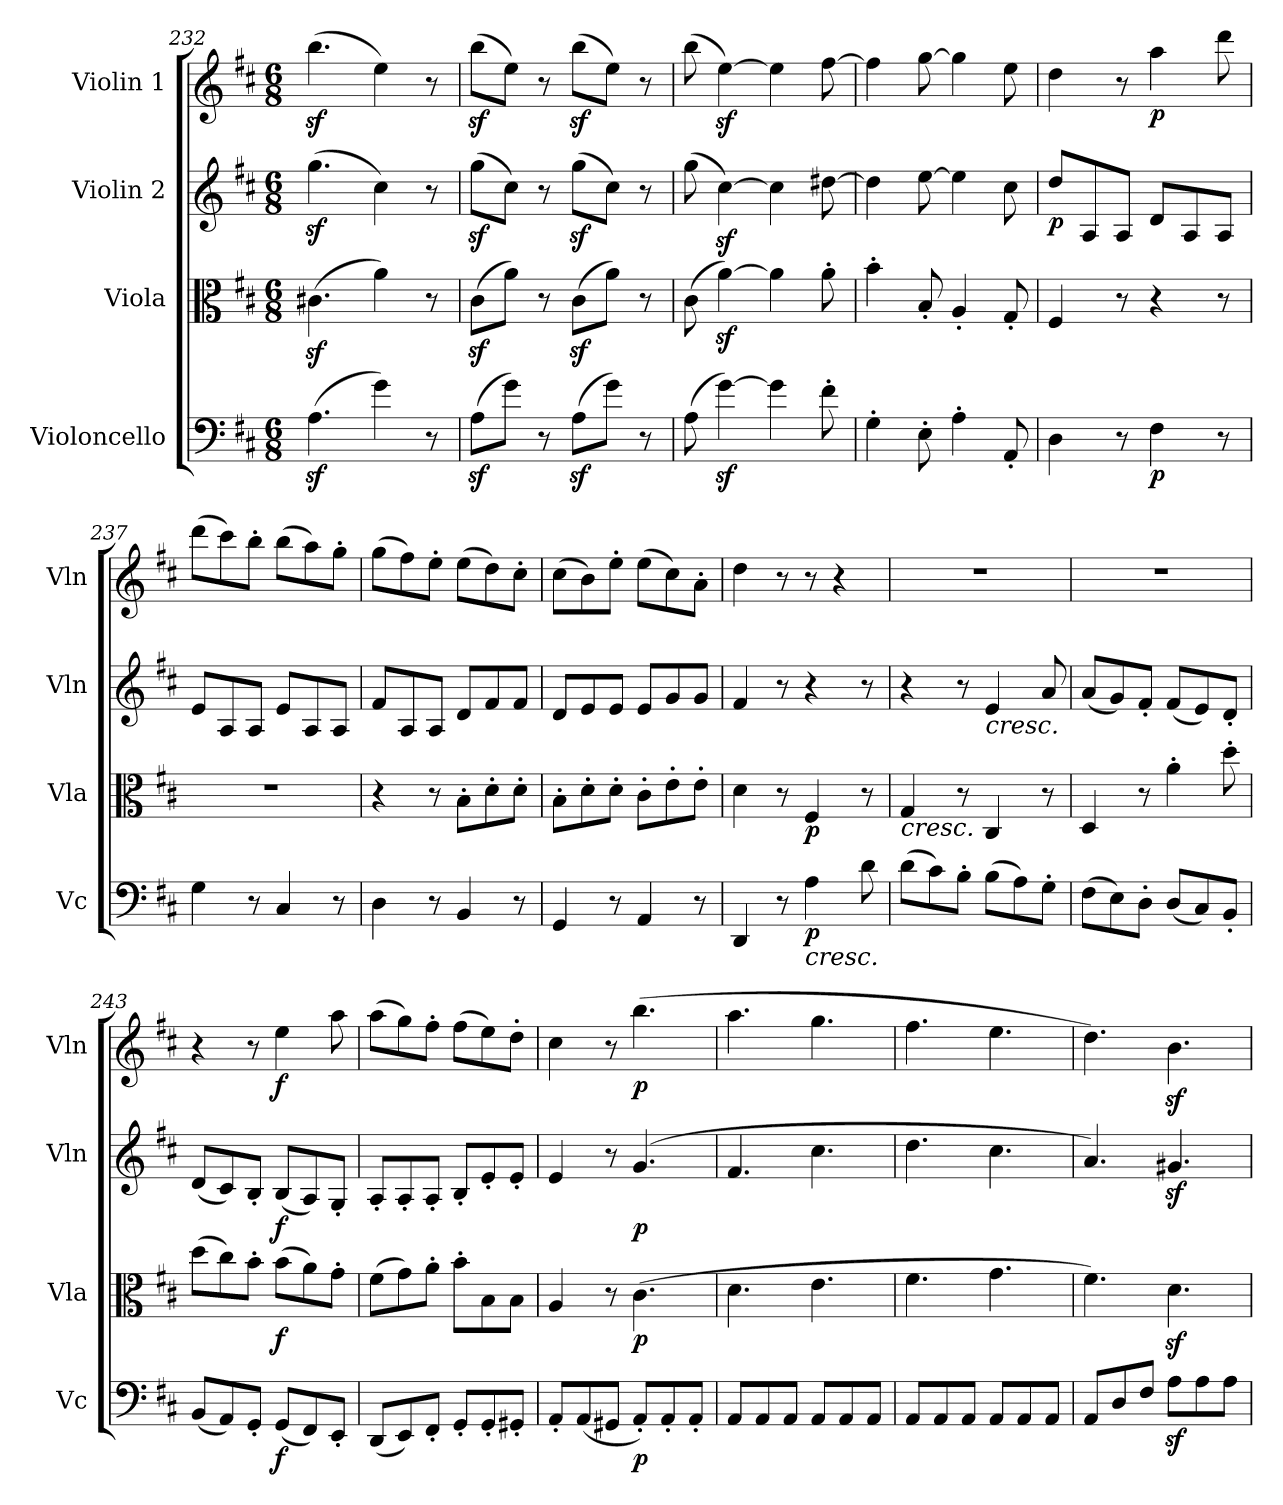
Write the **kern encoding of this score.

**kern	**dynam	**kern	**dynam	**kern	**dynam	**kern	**dynam
*part4	*part4	*part3	*part3	*part2	*part2	*part1	*part1
*staff4	*staff4	*staff3	*staff3	*staff2	*staff2	*staff1	*staff1
*I"Violoncello	*	*I"Viola	*	*I"Violin 2	*	*I"Violin 1	*
*I'Vc	*	*I'Vla	*	*I'Vln	*	*I'Vln	*
*clefF4	*	*clefC3	*	*clefG2	*	*clefG2	*
*k[f#c#]	*	*k[f#c#]	*	*k[f#c#]	*	*k[f#c#]	*
*M6/8	*	*M6/8	*	*M6/8	*	*M6/8	*
=232	=232	=232	=232	=232	=232	=232	=232
(4.Az<\	.	(4.c#Xz<\	.	(4.ggz<\	.	(4.bbz<\	.
4g\)	.	4a\)	.	4cc#\)	.	4ee\)	.
8r	.	8r	.	8r	.	8r	.
=233	=233	=233	=233	=233	=233	=233	=233
(8Az<\L	.	(8c#z<\L	.	(8ggz<\L	.	(8bbz<\L	.
8g\J)	.	8a\J)	.	8cc#\J)	.	8ee\J)	.
8r	.	8r	.	8r	.	8r	.
(8Az<\L	.	(8c#z<\L	.	(8ggz<\L	.	(8bbz<\L	.
8g\J)	.	8a\J)	.	8cc#\J)	.	8ee\J)	.
8r	.	8r	.	8r	.	8r	.
=234	=234	=234	=234	=234	=234	=234	=234
(8A\	.	(8c#\	.	(8gg\	.	(8bb\	.
[4gz<\)	.	[4az<\)	.	[4cc#z<\)	.	[4eez<\)	.
4g\]	.	4a\]	.	4cc#\]	.	4ee\]	.
8f#'\	.	8a'\	.	[8dd#X\	.	[8ff#\	.
=235	=235	=235	=235	=235	=235	=235	=235
4G'\	.	4b'\	.	4dd#\]	.	4ff#\]	.
8E'\	.	8B'/	.	[8ee\	.	[8gg\	.
4A'\	.	4A'/	.	4ee\]	.	4gg\]	.
8AA'/	.	8G'/	.	8cc#\	.	8ee\	.
!!LO:LB:g=z
=236	=236	=236	=236	=236	=236	=236	=236
!	!	!	!	!	!LO:DY:b	!	!
4D\	.	4F#/	.	8dd/L	p	4dd\	.
.	.	.	.	8A/	.	.	.
8r	.	8r	.	8A/J	.	8r	.
!	!LO:DY:b	!	!	!	!	!	!LO:DY:b
4F#\	p	4r	.	8d/L	.	4aa\	p
.	.	.	.	8A/	.	.	.
8r	.	8r	.	8A/J	.	8ddd\	.
=237	=237	=237	=237	=237	=237	=237	=237
4G\	.	2.r	.	8e/L	.	(8ddd\L	.
.	.	.	.	8A/	.	8ccc#\)	.
8r	.	.	.	8A/J	.	8bb'\J	.
4C#/	.	.	.	8e/L	.	(8bb\L	.
.	.	.	.	8A/	.	8aa\)	.
8r	.	.	.	8A/J	.	8gg'\J	.
=238	=238	=238	=238	=238	=238	=238	=238
4D\	.	4r	.	8f#/L	.	(8gg\L	.
.	.	.	.	8A/	.	8ff#\)	.
8r	.	8r	.	8A/J	.	8ee'\J	.
4BB/	.	8B'\L	.	8d/L	.	(8ee\L	.
.	.	8d'\	.	8f#/	.	8dd\)	.
8r	.	8d'\J	.	8f#/J	.	8cc#'\J	.
=239	=239	=239	=239	=239	=239	=239	=239
4GG/	.	8B'\L	.	8d/L	.	(8cc#\L	.
.	.	8d'\	.	8e/	.	8b\)	.
8r	.	8d'\J	.	8e/J	.	8ee'\J	.
4AA/	.	8c#'\L	.	8e/L	.	(8ee\L	.
.	.	8e'\	.	8g/	.	8cc#\)	.
8r	.	8e'\J	.	8g/J	.	8a'\J	.
=240	=240	=240	=240	=240	=240	=240	=240
4DD/	.	4d\	.	4f#/	.	4dd\	.
8r	.	8r	.	8r	.	8r	.
!LO:TX:b:i:t=cresc.	!	!	!	!	!	!	!
!	!LO:DY:b	!	!LO:DY:b	!	!	!	!
4A\	p	4F#/	p	4r	.	8r	.
.	.	.	.	.	.	4r	.
8d\	.	8r	.	8r	.	.	.
=241	=241	=241	=241	=241	=241	=241	=241
!	!	!LO:TX:b:i:t=cresc.	!	!	!	!	!
(8d\L	.	4G/	.	4r	.	2.r	.
8c#\)	.	.	.	.	.	.	.
8B'\J	.	8r	.	8r	.	.	.
!	!	!	!	!LO:TX:b:i:t=cresc.	!	!	!
(8B\L	.	4C#/	.	4e/	.	.	.
8A\)	.	.	.	.	.	.	.
8G'\J	.	8r	.	8a/	.	.	.
=242	=242	=242	=242	=242	=242	=242	=242
(8F#\L	.	4D/	.	(8a/L	.	2.r	.
8E\)	.	.	.	8g/)	.	.	.
8D'\J	.	8r	.	8f#'/J	.	.	.
(8D/L	.	4a'\	.	(8f#/L	.	.	.
8C#/)	.	.	.	8e/)	.	.	.
8BB'/J	.	8dd'\	.	8d'/J	.	.	.
!!LO:PB:g=z
=243	=243	=243	=243	=243	=243	=243	=243
(8BB/L	.	(8dd\L	.	(8d/L	.	4r	.
8AA/)	.	8cc#\)	.	8c#/)	.	.	.
8GG'/J	.	8b'\J	.	8B'/J	.	8r	.
!	!LO:DY:b	!	!LO:DY:b	!	!LO:DY:b	!	!LO:DY:b
(8GG/L	f	(8b\L	f	(8B/L	f	4ee\	f
8FF#/)	.	8a\)	.	8A/)	.	.	.
8EE'/J	.	8g'\J	.	8G'/J	.	8aa\	.
!!LO:PB:g=z
=244	=244	=244	=244	=244	=244	=244	=244
(8DD/L	.	(8f#\L	.	8A'/L	.	(8aa\L	.
8EE/)	.	8g\)	.	8A'/	.	8gg\)	.
8FF#'/J	.	8a'\J	.	8A'/J	.	8ff#'\J	.
8GG'/L	.	8b'\L	.	8B'/L	.	(8ff#\L	.
8GG'/	.	8B\	.	8e'/	.	8ee\)	.
8GG#X'/J	.	8B\J	.	8e'/J	.	8dd'\J	.
=245	=245	=245	=245	=245	=245	=245	=245
8AA'/L	.	4A/	.	4e/	.	4cc#\	.
(8AA/	.	.	.	.	.	.	.
8GG#X/J	.	8r	.	8r	.	8r	.
!	!LO:DY:b	!	!LO:DY:b	!	!LO:DY:b	!	!LO:DY:b
8AA'/L)	p	(4.c#\	p	(4.g/	p	(4.bb\	p
8AA'/	.	.	.	.	.	.	.
8AA'/J	.	.	.	.	.	.	.
=246	=246	=246	=246	=246	=246	=246	=246
8AA/L	.	4.d\	.	4.f#/	.	4.aa\	.
8AA/	.	.	.	.	.	.	.
8AA/J	.	.	.	.	.	.	.
8AA/L	.	4.e\	.	4.cc#\	.	4.gg\	.
8AA/	.	.	.	.	.	.	.
8AA/J	.	.	.	.	.	.	.
=247	=247	=247	=247	=247	=247	=247	=247
8AA/L	.	4.f#\	.	4.dd\	.	4.ff#\	.
8AA/	.	.	.	.	.	.	.
8AA/J	.	.	.	.	.	.	.
8AA/L	.	4.g\	.	4.cc#\	.	4.ee\	.
8AA/	.	.	.	.	.	.	.
8AA/J	.	.	.	.	.	.	.
=248	=248	=248	=248	=248	=248	=248	=248
8AA/L	.	4.f#\)	.	4.a/)	.	4.dd\)	.
8D/	.	.	.	.	.	.	.
8F#/J	.	.	.	.	.	.	.
8Az<\L	.	4.dz<\	.	4.g#Xz</	.	4.bz<\	.
8A\	.	.	.	.	.	.	.
8A\J	.	.	.	.	.	.	.
=	=	=	=	=	=	=	=
*-	*-	*-	*-	*-	*-	*-	*-
